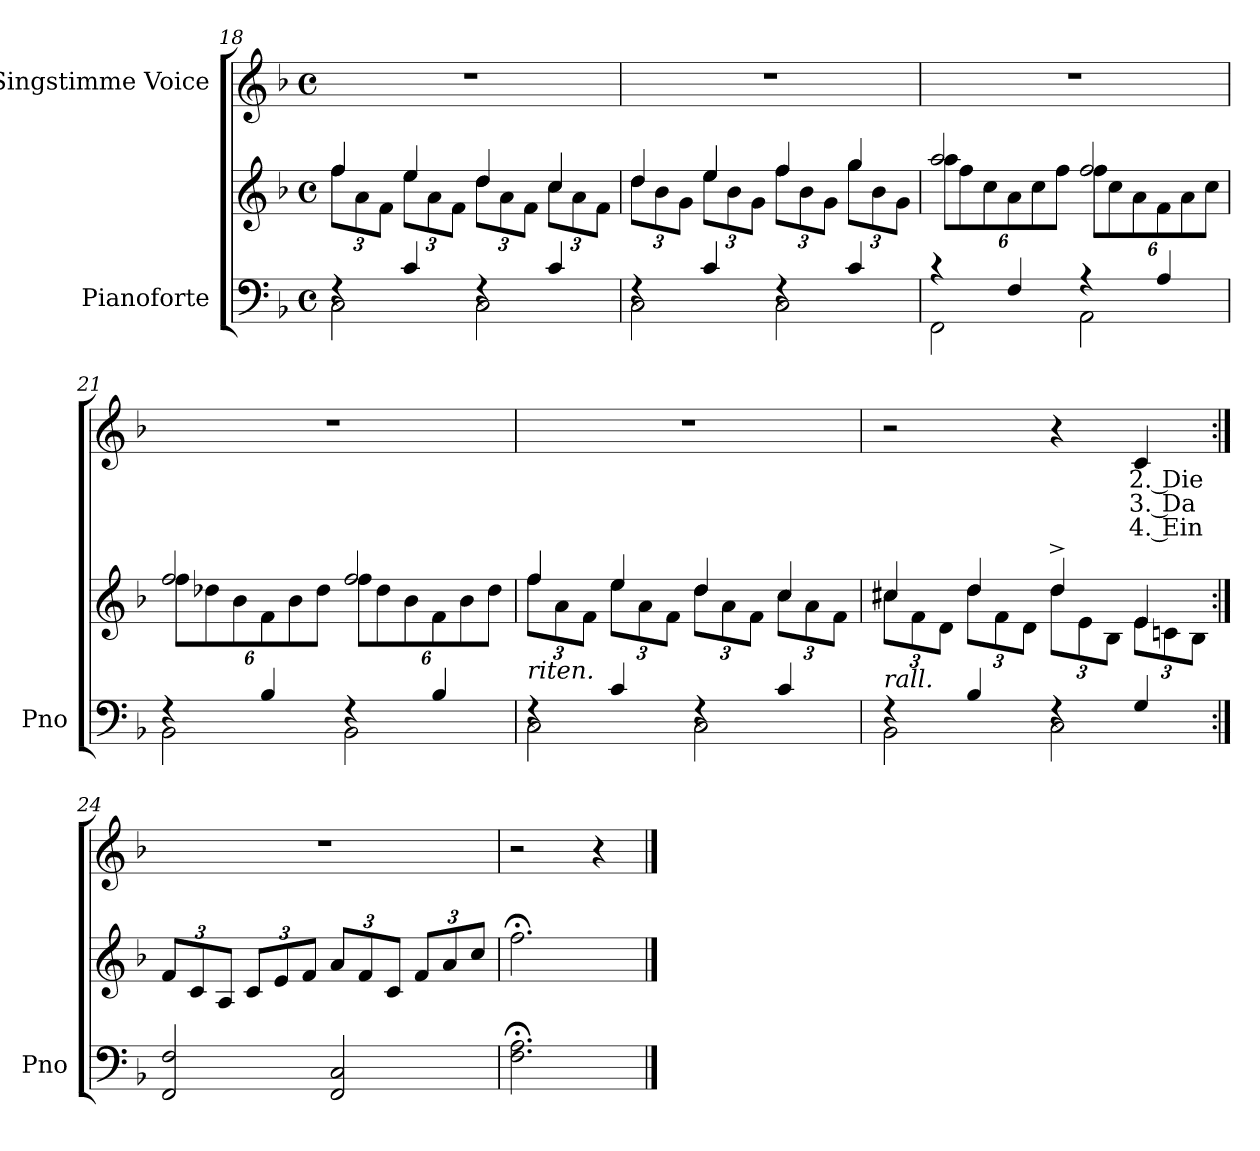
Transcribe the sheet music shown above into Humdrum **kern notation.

**kern	**kern	**kern	**text	**text	**text
*part2	*part2	*part1	*part1	*part1	*part1
*staff3	*staff2	*staff1	*staff1	*staff1	*staff1
*I"Pianoforte	*	*I"Singstimme Voice	*	*	*
*I'Pno	*	*	*	*	*
!!LO:LB:g=z
*clefF4	*clefG2	*clefG2	*	*	*
*k[b-]	*k[b-]	*k[b-]	*	*	*
*M4/4	*M4/4	*M4/4	*	*	*
*met(c)	*met(c)	*met(c)	*	*	*
=18	=18	=18	=18	=18	=18
*^	*^	*	*	*	*
*	*	*	*Xbrackettup	*	*	*	*
4rF	2C\	4ff/	12ff\L	1r	.	.	.
.	.	.	12a\	.	.	.	.
.	.	.	12f\J	.	.	.	.
4c/	.	4ee/	12ee\L	.	.	.	.
.	.	.	12a\	.	.	.	.
.	.	.	12f\J	.	.	.	.
4rF	2C\	4dd/	12dd\L	.	.	.	.
.	.	.	12a\	.	.	.	.
.	.	.	12f\J	.	.	.	.
4c/	.	4cc/	12cc\L	.	.	.	.
.	.	.	12a\	.	.	.	.
.	.	.	12f\J	.	.	.	.
=19	=19	=19	=19	=19	=19	=19	=19
4rF	2C\	4dd/	12dd\L	1r	.	.	.
.	.	.	12b-\	.	.	.	.
.	.	.	12g\J	.	.	.	.
4c/	.	4ee/	12ee\L	.	.	.	.
.	.	.	12b-\	.	.	.	.
.	.	.	12g\J	.	.	.	.
4rF	2C\	4ff/	12ff\L	.	.	.	.
.	.	.	12b-\	.	.	.	.
.	.	.	12g\J	.	.	.	.
4c/	.	4gg/	12gg\L	.	.	.	.
.	.	.	12b-\	.	.	.	.
.	.	.	12g\J	.	.	.	.
=20	=20	=20	=20	=20	=20	=20	=20
4r	2FF\	2aa/	12aa\L	1r	.	.	.
.	.	.	12ff\	.	.	.	.
.	.	.	12cc\	.	.	.	.
4F/	.	.	12a\	.	.	.	.
.	.	.	12cc\	.	.	.	.
.	.	.	12ff\J	.	.	.	.
4r	2AA\	2ff/	12ff\L	.	.	.	.
.	.	.	12cc\	.	.	.	.
.	.	.	12a\	.	.	.	.
4A/	.	.	12f\	.	.	.	.
.	.	.	12a\	.	.	.	.
.	.	.	12cc\J	.	.	.	.
=21	=21	=21	=21	=21	=21	=21	=21
4rF	2BB-\	2ff/	12ff\L	1r	.	.	.
.	.	.	12dd-X\	.	.	.	.
.	.	.	12b-\	.	.	.	.
4B-/	.	.	12f\	.	.	.	.
.	.	.	12b-\	.	.	.	.
.	.	.	12dd-\J	.	.	.	.
4rF	2BB-\	2ff/	12ff\L	.	.	.	.
.	.	.	12dd-\	.	.	.	.
.	.	.	12b-\	.	.	.	.
4B-/	.	.	12f\	.	.	.	.
.	.	.	12b-\	.	.	.	.
.	.	.	12dd-\J	.	.	.	.
!!LO:LB:g=z
=22	=22	=22	=22	=22	=22	=22	=22
*	*	*	*	*MM100	*	*	*
!	!	!LO:TX:b:i:t=riten.	!	!	!	!	!
4rF	2C\	4ff/	12ff\L	1r	.	.	.
.	.	.	12a\	.	.	.	.
.	.	.	12f\J	.	.	.	.
4c/	.	4ee/	12ee\L	.	.	.	.
.	.	.	12a\	.	.	.	.
.	.	.	12f\J	.	.	.	.
4rF	2C\	4dd/	12dd\L	.	.	.	.
.	.	.	12a\	.	.	.	.
.	.	.	12f\J	.	.	.	.
4c/	.	4cc/	12cc\L	.	.	.	.
.	.	.	12a\	.	.	.	.
.	.	.	12f\J	.	.	.	.
=23	=23	=23	=23	=23	=23	=23	=23
*	*	*	*	*MM90	*	*	*
!	!	!LO:TX:b:i:t=rall.	!	!	!	!	!
4rF	2BB-\	4cc#X/	12cc#\L	2r	.	.	.
.	.	.	12f\	.	.	.	.
.	.	.	12d\J	.	.	.	.
4B-/	.	4dd/	12dd\L	.	.	.	.
.	.	.	12f\	.	.	.	.
.	.	.	12d\J	.	.	.	.
*	*	*	*	*MM80	*	*	*
4rF	2C\	4dd^/	12dd\L	4r	.	.	.
.	.	.	12e\	.	.	.	.
.	.	.	12B-\J	.	.	.	.
!	!	!	!	!	!LO:LY:b	!LO:LY:b	!LO:LY:b
4G/	.	4e/	12e\L	4c/	2. Die	3. Da	4. Ein
.	.	.	12cn\	.	.	.	.
.	.	.	12B-\J	.	.	.	.
*v	*v	*	*	*	*	*	*
*	*v	*v	*	*	*	*
=24:|!	=24:|!	=24:|!	=24:|!	=24:|!	=24:|!
2FF/ 2F/	12f/L	1r	.	.	.
.	12c/	.	.	.	.
.	12A/J	.	.	.	.
.	12c/L	.	.	.	.
.	12e/	.	.	.	.
.	12f/J	.	.	.	.
2FF/ 2C/	12a/L	.	.	.	.
.	12f/	.	.	.	.
.	12c/J	.	.	.	.
.	12f/L	.	.	.	.
.	12a/	.	.	.	.
.	12cc/J	.	.	.	.
=25	=25	=25	=25	=25	=25
2.F\;< 2.A\;<	2.ff;<\	2r	.	.	.
.	.	4r	.	.	.
==	==	==	==	==	==
*-	*-	*-	*-	*-	*-
